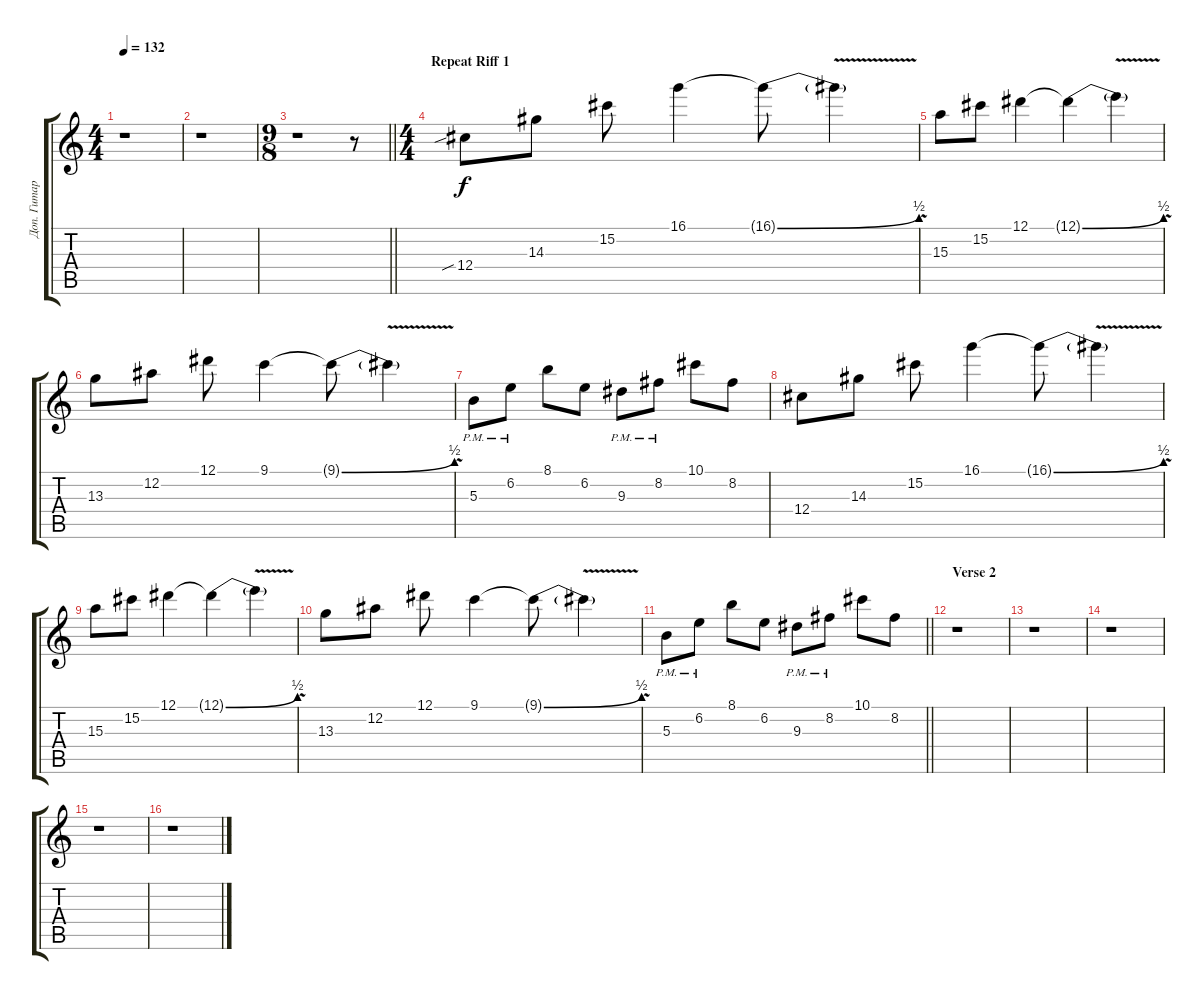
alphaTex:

\track ("Доп. Гитара" "Доп. Гитар") {instrument distortionguitar}
\staff {score tabs}
\tuning (Eb4 Bb3 Gb3 Db3 Ab2 Eb2) {hide}
\ts (4 4)
\tempo 132
\clef g2
\ks c
r.1{dy f} |
r.1 |
\ts (9 8)
\barLineRight lightlight
r.1 r.8 |
\ts (4 4)
\section ("" "Repeat Riff 1")
12.4{sib}.8 14.3.8 15.2.8 16.1.4 16.1{be (bend 0 0 60 2) t}.8 16.1{v t}.4 |
15.3.8 15.2.8 12.1.4 12.1{be (bend 0 0 60 2) t}.4 12.1{v t}.4 |
13.3.8 12.2.8 12.1.8 9.1.4 9.1{be (bend 0 0 60 2) t}.8 9.1{v t}.4 |
5.3{pm}.8 6.2{pm}.8 8.1.8 6.2.8 9.3{pm}.8 8.2{pm}.8 10.1.8 8.2.8 |
12.4.8 14.3.8 15.2.8 16.1.4 16.1{be (bend 0 0 60 2) t}.8 16.1{v t}.4 |
15.3.8 15.2.8 12.1.4 12.1{be (bend 0 0 60 2) t}.4 12.1{v t}.4 |
13.3.8 12.2.8 12.1.8 9.1.4 9.1{be (bend 0 0 60 2) t}.8 9.1{v t}.4 |
\barLineRight lightlight
5.3{pm}.8 6.2{pm}.8 8.1.8 6.2.8 9.3{pm}.8 8.2{pm}.8 10.1.8 8.2.8 |
\section ("" "Verse 2")
r.1 |
r.1 |
r.1 |
r.1 |
r.1
